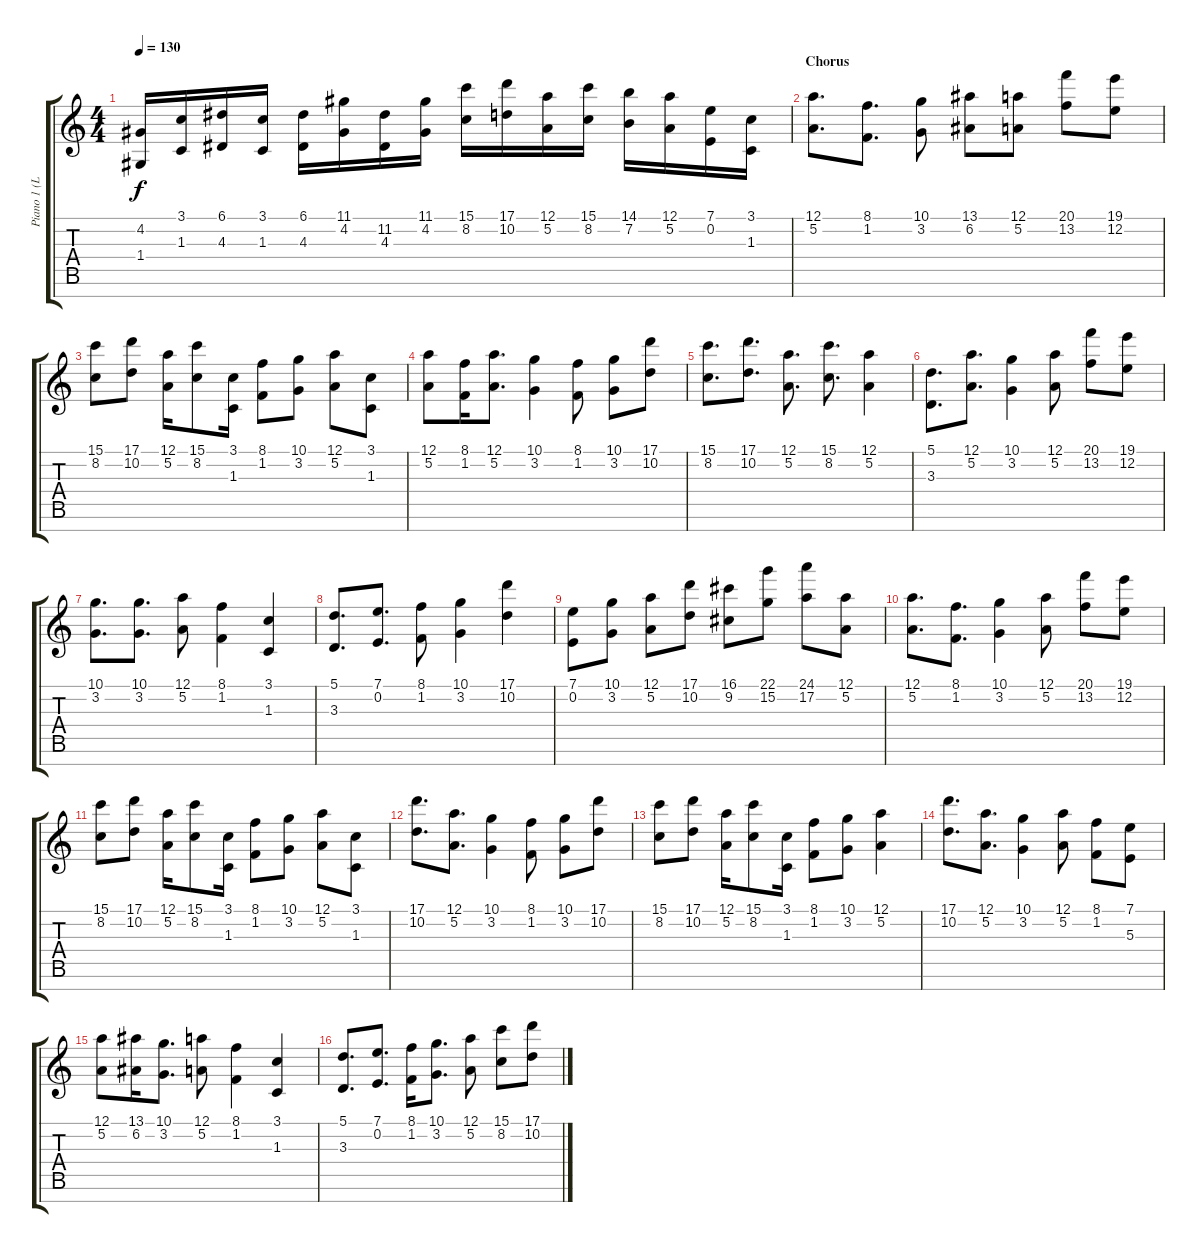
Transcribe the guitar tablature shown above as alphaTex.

\track ("Piano 1 (L)" "Piano 1 (L") {instrument electricgrandpiano}
\staff {score tabs}
\tuning (A4 E4 B3 G3 D3 A2 E2) {hide}
\ts (4 4)
\tempo 130
\clef g2
\ks c
(4.2 1.4).16{dy f} (3.1 1.3).16 (6.1 4.3).16 (3.1 1.3).16 (6.1 4.3).16 (11.1 4.2).16 (11.2 4.3).16 (11.1 4.2).16 (15.1 8.2).16 (17.1 10.2).16 (12.1 5.2).16 (15.1 8.2).16 (14.1 7.2).16 (12.1 5.2).16 (7.1 0.2).16 (3.1 1.3).16 |
\section ("" "Chorus")
(12.1 5.2).8{d} (8.1 1.2).8{d} (10.1 3.2).8 (13.1 6.2).8 (12.1 5.2).8 (20.1 13.2).8 (19.1 12.2).8 |
(15.1 8.2).8 (17.1 10.2).8 (12.1 5.2).16 (15.1 8.2).8 (3.1 1.3).16 (8.1 1.2).8 (10.1 3.2).8 (12.1 5.2).8 (3.1 1.3).8 |
(12.1 5.2).8 (8.1 1.2).16 (12.1 5.2).8{d} (10.1 3.2).4 (8.1 1.2).8 (10.1 3.2).8 (17.1 10.2).8 |
(15.1 8.2).8{d} (17.1 10.2).8{d} (12.1 5.2).8{d} (15.1 8.2).8{d} (12.1 5.2).4 |
(5.1 3.3).8{d} (12.1 5.2).8{d} (10.1 3.2).4 (12.1 5.2).8 (20.1 13.2).8 (19.1 12.2).8 |
(10.1 3.2).8{d} (10.1 3.2).8{d} (12.1 5.2).8 (8.1 1.2).4 (3.1 1.3).4 |
(5.1 3.3).8{d} (7.1 0.2).8{d} (8.1 1.2).8 (10.1 3.2).4 (17.1 10.2).4 |
(7.1 0.2).8 (10.1 3.2).8 (12.1 5.2).8 (17.1 10.2).8 (16.1 9.2).8 (22.1 15.2).8 (24.1 17.2).8 (12.1 5.2).8 |
(12.1 5.2).8{d} (8.1 1.2).8{d} (10.1 3.2).4 (12.1 5.2).8 (20.1 13.2).8 (19.1 12.2).8 |
(15.1 8.2).8 (17.1 10.2).8 (12.1 5.2).16 (15.1 8.2).8 (3.1 1.3).16 (8.1 1.2).8 (10.1 3.2).8 (12.1 5.2).8 (3.1 1.3).8 |
(17.1 10.2).8{d} (12.1 5.2).8{d} (10.1 3.2).4 (8.1 1.2).8 (10.1 3.2).8 (17.1 10.2).8 |
(15.1 8.2).8 (17.1 10.2).8 (12.1 5.2).16 (15.1 8.2).8 (3.1 1.3).16 (8.1 1.2).8 (10.1 3.2).8 (12.1 5.2).4 |
(17.1 10.2).8{d} (12.1 5.2).8{d} (10.1 3.2).4 (12.1 5.2).8 (8.1 1.2).8 (7.1 5.3).8 |
(12.1 5.2).8 (13.1 6.2).16 (10.1 3.2).8{d} (12.1 5.2).8 (8.1 1.2).4 (3.1 1.3).4 |
(5.1 3.3).8{d} (7.1 0.2).8{d} (8.1 1.2).16 (10.1 3.2).8{d} (12.1 5.2).8 (15.1 8.2).8 (17.1 10.2).8
